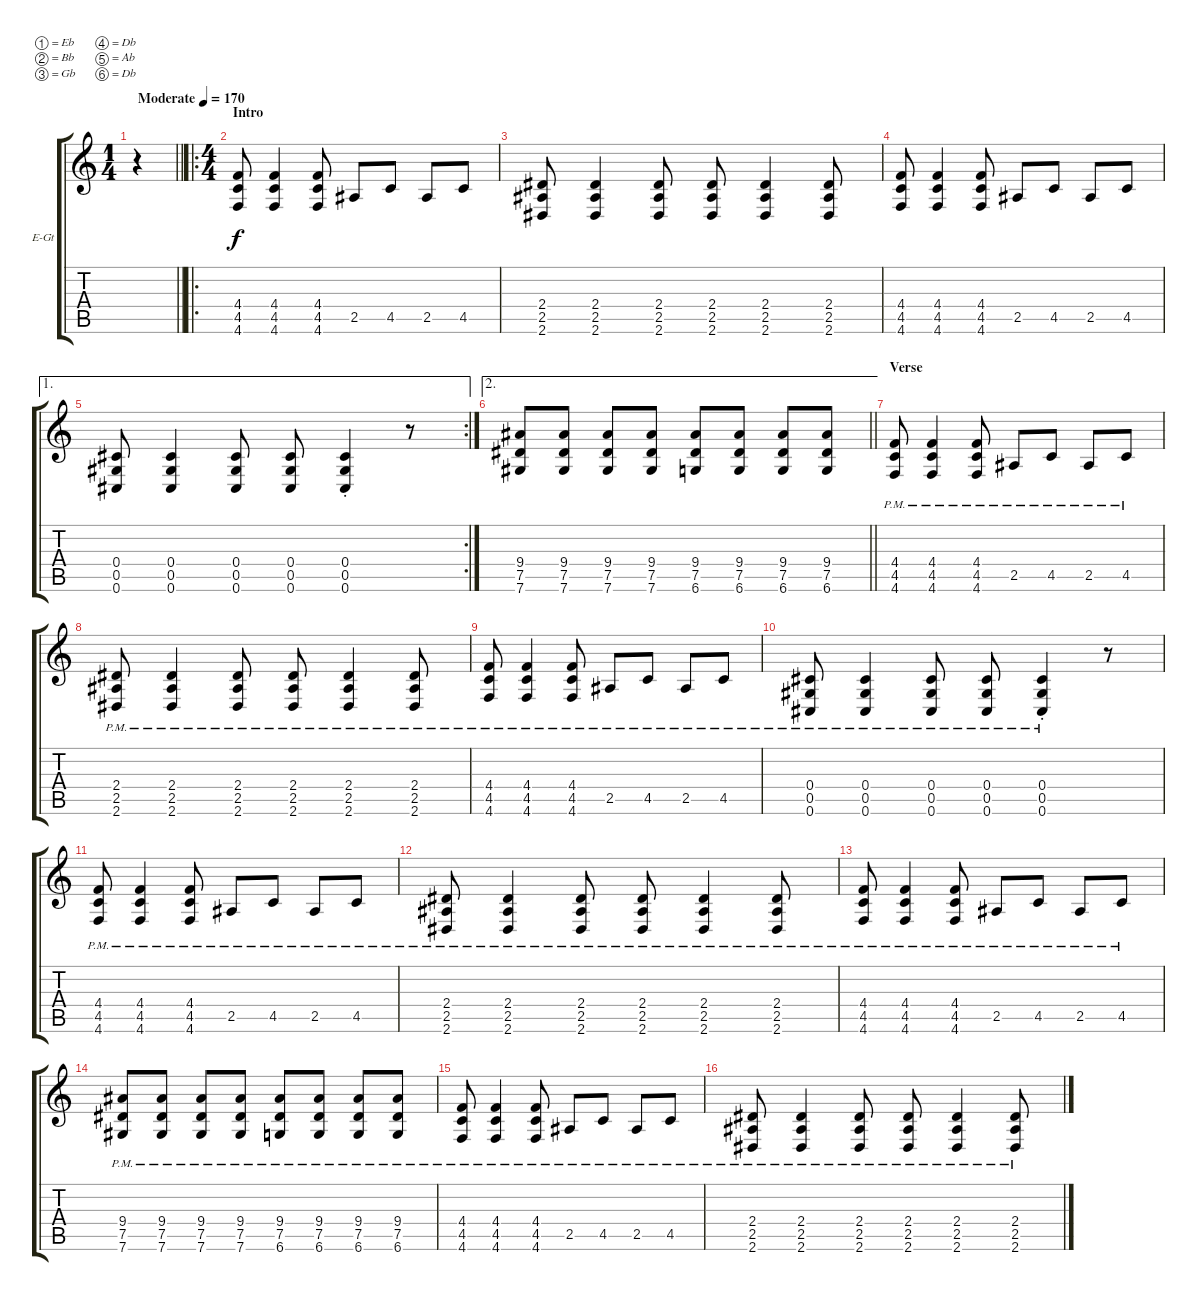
\bracketExtendMode groupsimilarinstruments
\firstSystemTrackNameOrientation horizontal
\otherSystemsTrackNameOrientation horizontal
\track ("Lead" "E-Gt") {mute instrument overdrivenguitar}
\staff {score tabs}
\tuning (Eb4 Bb3 Gb3 Db3 Ab2 Db2)
\voice
\ts (1 4)
\beaming (8 2)
\tempo (170 "Moderate")
\clef g2
\barLineRight lightlight
\ks c
r.4{dy f instrument overdrivenguitar} |
\ro
\ts (4 4)
\beaming (8 2 2 2 2)
\section ("" "Intro")
(4.4 4.5 4.6).8 (4.4 4.5 4.6).4 (4.4 4.5 4.6).8 2.5.8 4.5.8 2.5.8 4.5.8 |
(2.4 2.5 2.6).8 (2.4 2.5 2.6).4 (2.4 2.5 2.6).8 (2.4 2.5 2.6).8 (2.4 2.5 2.6).4 (2.4 2.5 2.6).8 |
(4.4 4.5 4.6).8 (4.4 4.5 4.6).4 (4.4 4.5 4.6).8 2.5.8 4.5.8 2.5.8 4.5.8 |
\ae 1
\rc 2
(0.4 0.5 0.6).8 (0.4 0.5 0.6).4 (0.4 0.5 0.6).8 (0.4 0.5 0.6).8 (0.4{st} 0.5{st} 0.6{st}).4 r.8 |
\ae 2
\barLineRight lightlight
(7.5 7.6 9.4).8 (7.5 7.6 9.4).8 (9.4 7.6 7.5).8 (9.4 7.6 7.5).8 (6.6 7.5 9.4).8 (6.6 7.5 9.4).8 (6.6 7.5 9.4).8 (6.6 7.5 9.4).8 |
\section ("" "Verse")
(4.4{pm} 4.5{pm} 4.6{pm}).8 (4.4{pm} 4.5{pm} 4.6{pm}).4 (4.4{pm} 4.5{pm} 4.6{pm}).8 2.5{pm}.8 4.5{pm}.8 2.5{pm}.8 4.5{pm}.8 |
(2.4{pm} 2.5{pm} 2.6{pm}).8 (2.4{pm} 2.5{pm} 2.6{pm}).4 (2.4{pm} 2.5{pm} 2.6{pm}).8 (2.4{pm} 2.5{pm} 2.6{pm}).8 (2.4{pm} 2.5{pm} 2.6{pm}).4 (2.4{pm} 2.5{pm} 2.6{pm}).8 |
(4.4{pm} 4.5{pm} 4.6{pm}).8 (4.4{pm} 4.5{pm} 4.6{pm}).4 (4.4{pm} 4.5{pm} 4.6{pm}).8 2.5{pm}.8 4.5{pm}.8 2.5{pm}.8 4.5{pm}.8 |
(0.4{pm} 0.5{pm} 0.6{pm}).8 (0.4{pm} 0.5{pm} 0.6{pm}).4 (0.4{pm} 0.5{pm} 0.6{pm}).8 (0.4{pm} 0.5{pm} 0.6{pm}).8 (0.4{pm st} 0.5{pm st} 0.6{pm st}).4 r.8 |
(4.4{pm} 4.5{pm} 4.6{pm}).8 (4.4{pm} 4.5{pm} 4.6{pm}).4 (4.4{pm} 4.5{pm} 4.6{pm}).8 2.5{pm}.8 4.5{pm}.8 2.5{pm}.8 4.5{pm}.8 |
(2.4{pm} 2.5{pm} 2.6{pm}).8 (2.4{pm} 2.5{pm} 2.6{pm}).4 (2.4{pm} 2.5{pm} 2.6{pm}).8 (2.4{pm} 2.5{pm} 2.6{pm}).8 (2.4{pm} 2.5{pm} 2.6{pm}).4 (2.4{pm} 2.5{pm} 2.6{pm}).8 |
(4.4{pm} 4.5{pm} 4.6{pm}).8 (4.4{pm} 4.5{pm} 4.6{pm}).4 (4.4{pm} 4.5{pm} 4.6{pm}).8 2.5{pm}.8 4.5{pm}.8 2.5{pm}.8 4.5{pm}.8 |
(9.4{pm} 7.5{pm} 7.6{pm}).8 (9.4{pm} 7.5{pm} 7.6{pm}).8 (9.4{pm} 7.5{pm} 7.6{pm}).8 (9.4{pm} 7.5{pm} 7.6{pm}).8 (9.4{pm} 7.5{pm} 6.6{pm}).8 (9.4{pm} 7.5{pm} 6.6{pm}).8 (9.4{pm} 7.5{pm} 6.6{pm}).8 (9.4{pm} 7.5{pm} 6.6{pm}).8 |
(4.4{pm} 4.5{pm} 4.6{pm}).8 (4.4{pm} 4.5{pm} 4.6{pm}).4 (4.4{pm} 4.5{pm} 4.6{pm}).8 2.5{pm}.8 4.5{pm}.8 2.5{pm}.8 4.5{pm}.8 |
(2.4{pm} 2.5{pm} 2.6{pm}).8 (2.4{pm} 2.5{pm} 2.6{pm}).4 (2.4{pm} 2.5{pm} 2.6{pm}).8 (2.4{pm} 2.5{pm} 2.6{pm}).8 (2.4{pm} 2.5{pm} 2.6{pm}).4 (2.4{pm} 2.5{pm} 2.6{pm}).8
\voice
\clef g2
\ottava regular
\simile none
\barLineRight lightlight
\ks c
r.4{dy mf} |
|
|
|
|
\barLineRight lightlight
|
|
|
|
|
|
|
|
|
|
